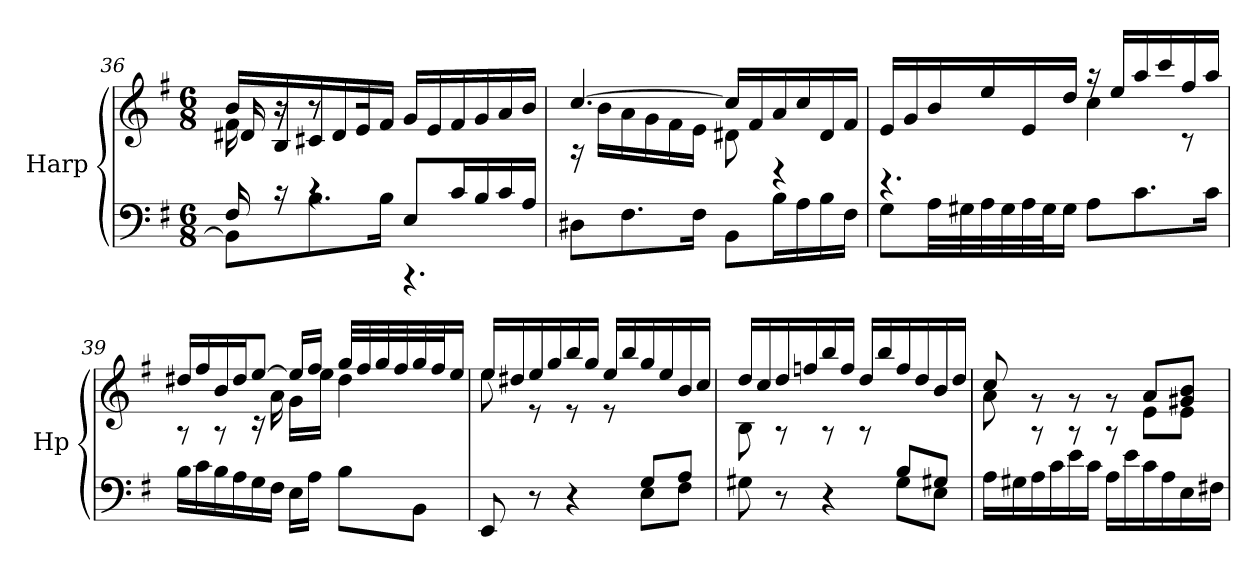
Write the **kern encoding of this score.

**kern	**kern
*part1	*part1
*staff2	*staff1
*I"Harp	*
*I'Hp	*
!!LO:LB:g=z
*clefF4	*clefG2
*k[f#]	*k[f#]
*M6/8	*M6/8
=36	=36
*^	*^
*	*	*	*^
16F#/	8BB\L]	16b/LL	16f#\	16d#X/
16rc	.	16B/	16r	16r
4rc	8.B\	16c#X/	8r	8r
.	.	16d#/	.	.
.	.	16e/	2r	2r
.	16B\Jk	16f#/JJ	.	.
8E/L	4.rAAA	16g/LL	.	.
.	.	16e/	.	.
16c/L	.	16f#/	.	.
16B/	.	16g/	.	.
16c/	.	16a/	.	.
16A/JJ	.	16b/JJ	.	.
*v	*v	*	*	*
*	*	*v	*v
=37	=37	=37
8D#X\L	[4.cc/	16rA
.	.	16b\LL
8.F#\	.	16a\
.	.	16g\
.	.	16f#\
16F#\Jk	.	16e\JJ
8BB\L	16cc/LL]	8d#X\
.	16f#/	.
16B\L	16a/	4rD
16A\	16cc/	.
16B\	16d#/	.
16F#\JJ	16f#/JJ	.
=38	=38	=38
8G\L	16e/LL	4.rBB
.	16g/	.
32A\LL	16b/	.
32G#X\	.	.
32A\	16ee/	.
32G#\	.	.
32A\	16e/	.
32G#\J	.	.
16G#\JJ	16dd/JJ	.
8A\L	16raa	4cc\
.	16ee/LL	.
8.c\	16aa/	.
.	16ccc/	.
.	16ff#/	8rc
16c\Jk	16aa/JJ	.
!!LO:LB:g=z	!!
=39	=39	=39
16B\LL	16dd#X/LL	8rA
16c\	16ff#/	.
16B\	16b/	8rA
16A\	16dd#/J	.
16G\	[8ee/J	16rc
16F#\JJ	.	16a\
16E\LL	16ee/LL]	16g\LL
16A\JJ	16ff#/JJ	16ee\JJ
8B\L	32gg/LLL	4dd#\
.	32ff#/	.
.	32gg/	.
.	32ff#/	.
8BB\J	32gg/	.
.	32ff#/J	.
.	16ee/JJ	.
=40	=40	=40
*^	*	*
2ryy	8EE/	16ee/LL	8ee\
.	.	16dd#X/	.
.	8r	16ee/	8r
.	.	16gg/	.
.	4r	16bb/	8r
.	.	16gg/JJ	.
.	.	16ee/LL	8r
.	.	16bb/	.
8G/L	8E\L	16gg/	4ryy
.	.	16ee/	.
8A/J	8F#\J	16b/	.
.	.	16cc/JJ	.
=41	=41	=41	=41
2ryy	8G#X\	16dd/LL	8B\
.	.	16cc/	.
.	8r	16dd/	8rA
.	.	16ffn/	.
.	4r	16bb/	8rA
.	.	16ff/JJ	.
.	.	16dd/LL	8rA
.	.	16bb/	.
8B/L	8G#\L	16ff/	4ryy
.	.	16dd/	.
8G#X/J	8E\J	16b/	.
.	.	16dd/JJ	.
*v	*v	*	*
!!LO:LB:g=z	!!
=42	=42	=42
16A\LL	8cc/	8a\
16G#X\	.	.
16A\	8rg	8rA
16c\	.	.
16e\	8rg	8rA
16c\JJ	.	.
16A\LL	8rg	8rA
16e\	.	.
16c\	8a/L	8e\L
16A\	.	.
16E\	8g#X/ 8b/J	8e\J
16F#X\JJ	.	.
*	*v	*v
=	=
*-	*-
